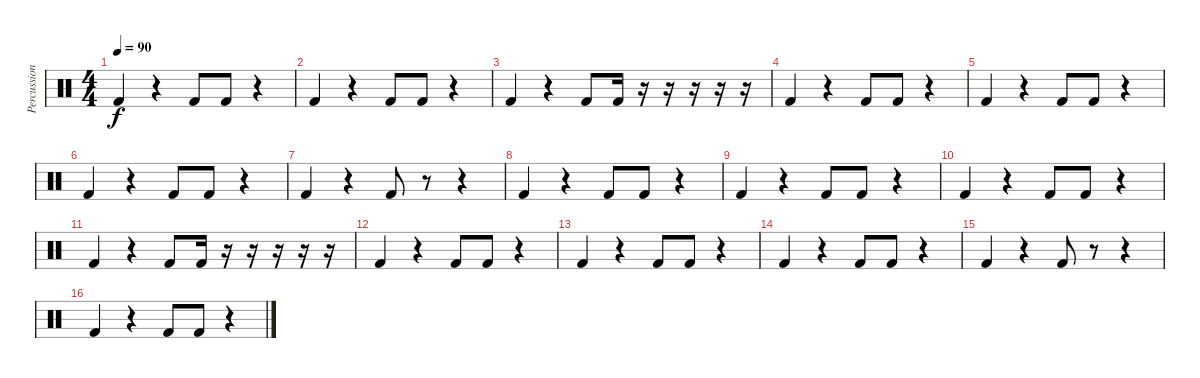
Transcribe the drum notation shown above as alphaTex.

\track ("Percussion" "Percussion") {instrument percussion}
\staff {score}
\articulation defaults
\ts (4 4)
\tempo 90
\clef neutral
\ks c "Kick (hit) 2".4{dy f}
r.4 "Kick (hit) 2".8 "Kick (hit) 2".8 r.4 |
"Kick (hit) 2".4 r.4 "Kick (hit) 2".8 "Kick (hit) 2".8 r.4 |
"Kick (hit) 2".4 r.4 "Kick (hit) 2".8 "Kick (hit) 2".16 r.16 r.16 r.16 r.16 r.16 |
"Kick (hit) 2".4 r.4 "Kick (hit) 2".8 "Kick (hit) 2".8 r.4 |
"Kick (hit) 2".4 r.4 "Kick (hit) 2".8 "Kick (hit) 2".8 r.4 |
"Kick (hit) 2".4 r.4 "Kick (hit) 2".8 "Kick (hit) 2".8 r.4 |
"Kick (hit) 2".4 r.4 "Kick (hit) 2".8 r.8 r.4 |
"Kick (hit) 2".4 r.4 "Kick (hit) 2".8 "Kick (hit) 2".8 r.4 |
"Kick (hit) 2".4 r.4 "Kick (hit) 2".8 "Kick (hit) 2".8 r.4 |
"Kick (hit) 2".4 r.4 "Kick (hit) 2".8 "Kick (hit) 2".8 r.4 |
"Kick (hit) 2".4 r.4 "Kick (hit) 2".8 "Kick (hit) 2".16 r.16 r.16 r.16 r.16 r.16 |
"Kick (hit) 2".4 r.4 "Kick (hit) 2".8 "Kick (hit) 2".8 r.4 |
"Kick (hit) 2".4 r.4 "Kick (hit) 2".8 "Kick (hit) 2".8 r.4 |
"Kick (hit) 2".4 r.4 "Kick (hit) 2".8 "Kick (hit) 2".8 r.4 |
"Kick (hit) 2".4 r.4 "Kick (hit) 2".8 r.8 r.4 |
"Kick (hit) 2".4 r.4 "Kick (hit) 2".8 "Kick (hit) 2".8 r.4
